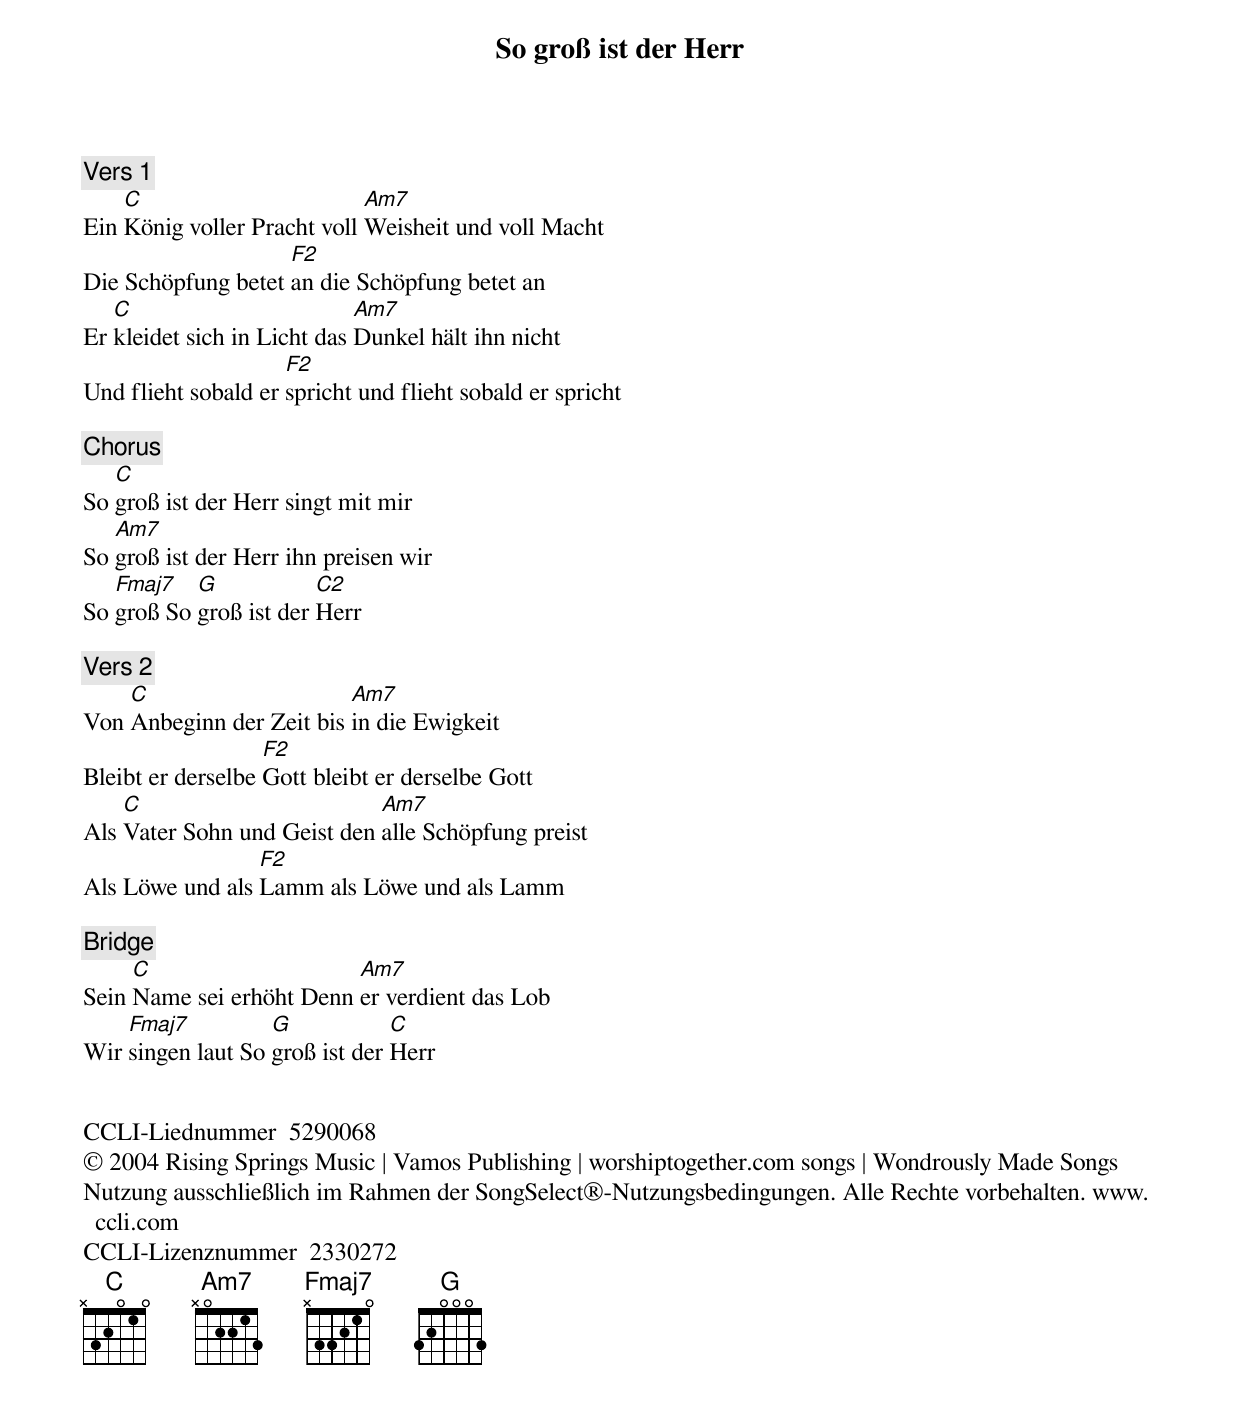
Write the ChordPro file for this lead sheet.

{title: So groß ist der Herr}
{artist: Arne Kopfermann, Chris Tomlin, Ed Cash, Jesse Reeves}
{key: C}
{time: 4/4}
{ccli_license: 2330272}
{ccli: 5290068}
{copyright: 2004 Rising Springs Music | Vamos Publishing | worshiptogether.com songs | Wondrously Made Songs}
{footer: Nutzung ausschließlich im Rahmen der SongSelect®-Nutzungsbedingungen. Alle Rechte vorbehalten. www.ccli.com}

{comment: Vers 1}
Ein [C]König voller Pracht voll [Am7]Weisheit und voll Macht
Die Schöpfung betet [F2]an die Schöpfung betet an
Er [C]kleidet sich in Licht das [Am7]Dunkel hält ihn nicht
Und flieht sobald er [F2]spricht und flieht sobald er spricht

{comment: Chorus}
So [C]groß ist der Herr singt mit mir
So [Am7]groß ist der Herr ihn preisen wir
So [Fmaj7]groß So [G]groß ist der [C2]Herr

{comment: Vers 2}
Von [C]Anbeginn der Zeit bis [Am7]in die Ewigkeit
Bleibt er derselbe [F2]Gott bleibt er derselbe Gott
Als [C]Vater Sohn und Geist den [Am7]alle Schöpfung preist
Als Löwe und als [F2]Lamm als Löwe und als Lamm

{comment: Bridge}
Sein [C]Name sei erhöht Denn [Am7]er verdient das Lob
Wir [Fmaj7]singen laut So [G]groß ist der [C]Herr


CCLI-Liednummer  5290068
© 2004 Rising Springs Music | Vamos Publishing | worshiptogether.com songs | Wondrously Made Songs
Nutzung ausschließlich im Rahmen der SongSelect®-Nutzungsbedingungen. Alle Rechte vorbehalten. www.ccli.com
CCLI-Lizenznummer  2330272
